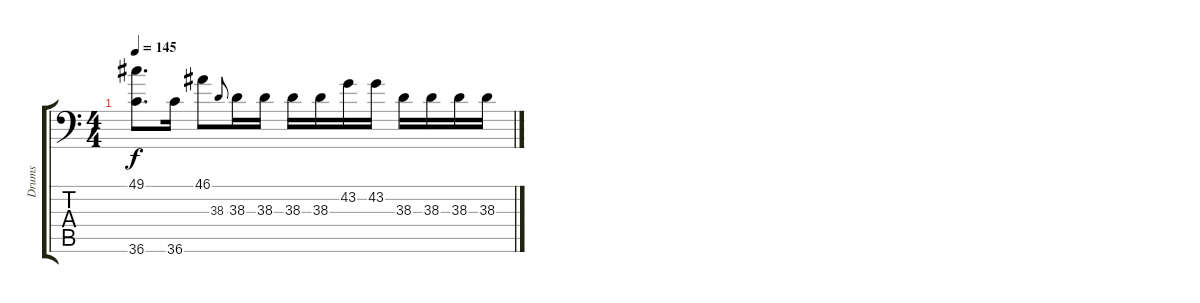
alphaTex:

\track ("Drums" "Drums") {instrument acousticgrandpiano}
\staff {score tabs}
\tuning (C-1 C-1 C-1 C-1 C-1 C-1) {hide}
\ts (4 4)
\tempo 145
\clef f4
\ks c
(49.1 36.6).8{d dy f} 36.6.16 46.1.8 38.3.8{gr onbeat} 38.3.16 38.3.16 38.3.16 38.3.16 43.2.16 43.2.16 38.3.16 38.3.16 38.3.16 38.3.16
